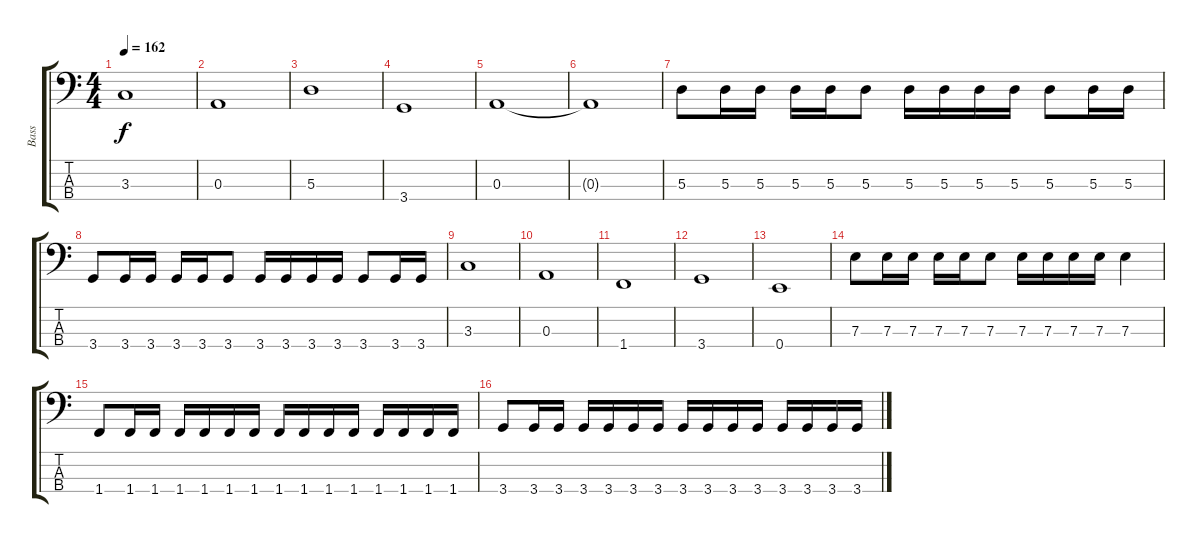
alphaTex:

\track ("Bass" "Bass") {instrument electricbassfinger}
\staff {score tabs}
\tuning (G2 D2 A1 E1) {hide}
\ts (4 4)
\tempo 162
\clef f4
\ks c
3.3.1{dy f} |
0.3.1 |
5.3.1 |
3.4.1 |
0.3.1 |
0.3{t}.1 |
\section ("" "")
5.3.8 5.3.16 5.3.16 5.3.16 5.3.16 5.3.8 5.3.16 5.3.16 5.3.16 5.3.16 5.3.8 5.3.16 5.3.16 |
3.4.8 3.4.16 3.4.16 3.4.16 3.4.16 3.4.8 3.4.16 3.4.16 3.4.16 3.4.16 3.4.8 3.4.16 3.4.16 |
3.3.1 |
0.3.1 |
1.4.1 |
3.4.1 |
0.4.1 |
7.3.8 7.3.16 7.3.16 7.3.16 7.3.16 7.3.8 7.3.16 7.3.16 7.3.16 7.3.16 7.3.4 |
\section ("" "")
1.4.8 1.4.16 1.4.16 1.4.16 1.4.16 1.4.16 1.4.16 1.4.16 1.4.16 1.4.16 1.4.16 1.4.16 1.4.16 1.4.16 1.4.16 |
3.4.8 3.4.16 3.4.16 3.4.16 3.4.16 3.4.16 3.4.16 3.4.16 3.4.16 3.4.16 3.4.16 3.4.16 3.4.16 3.4.16 3.4.16
